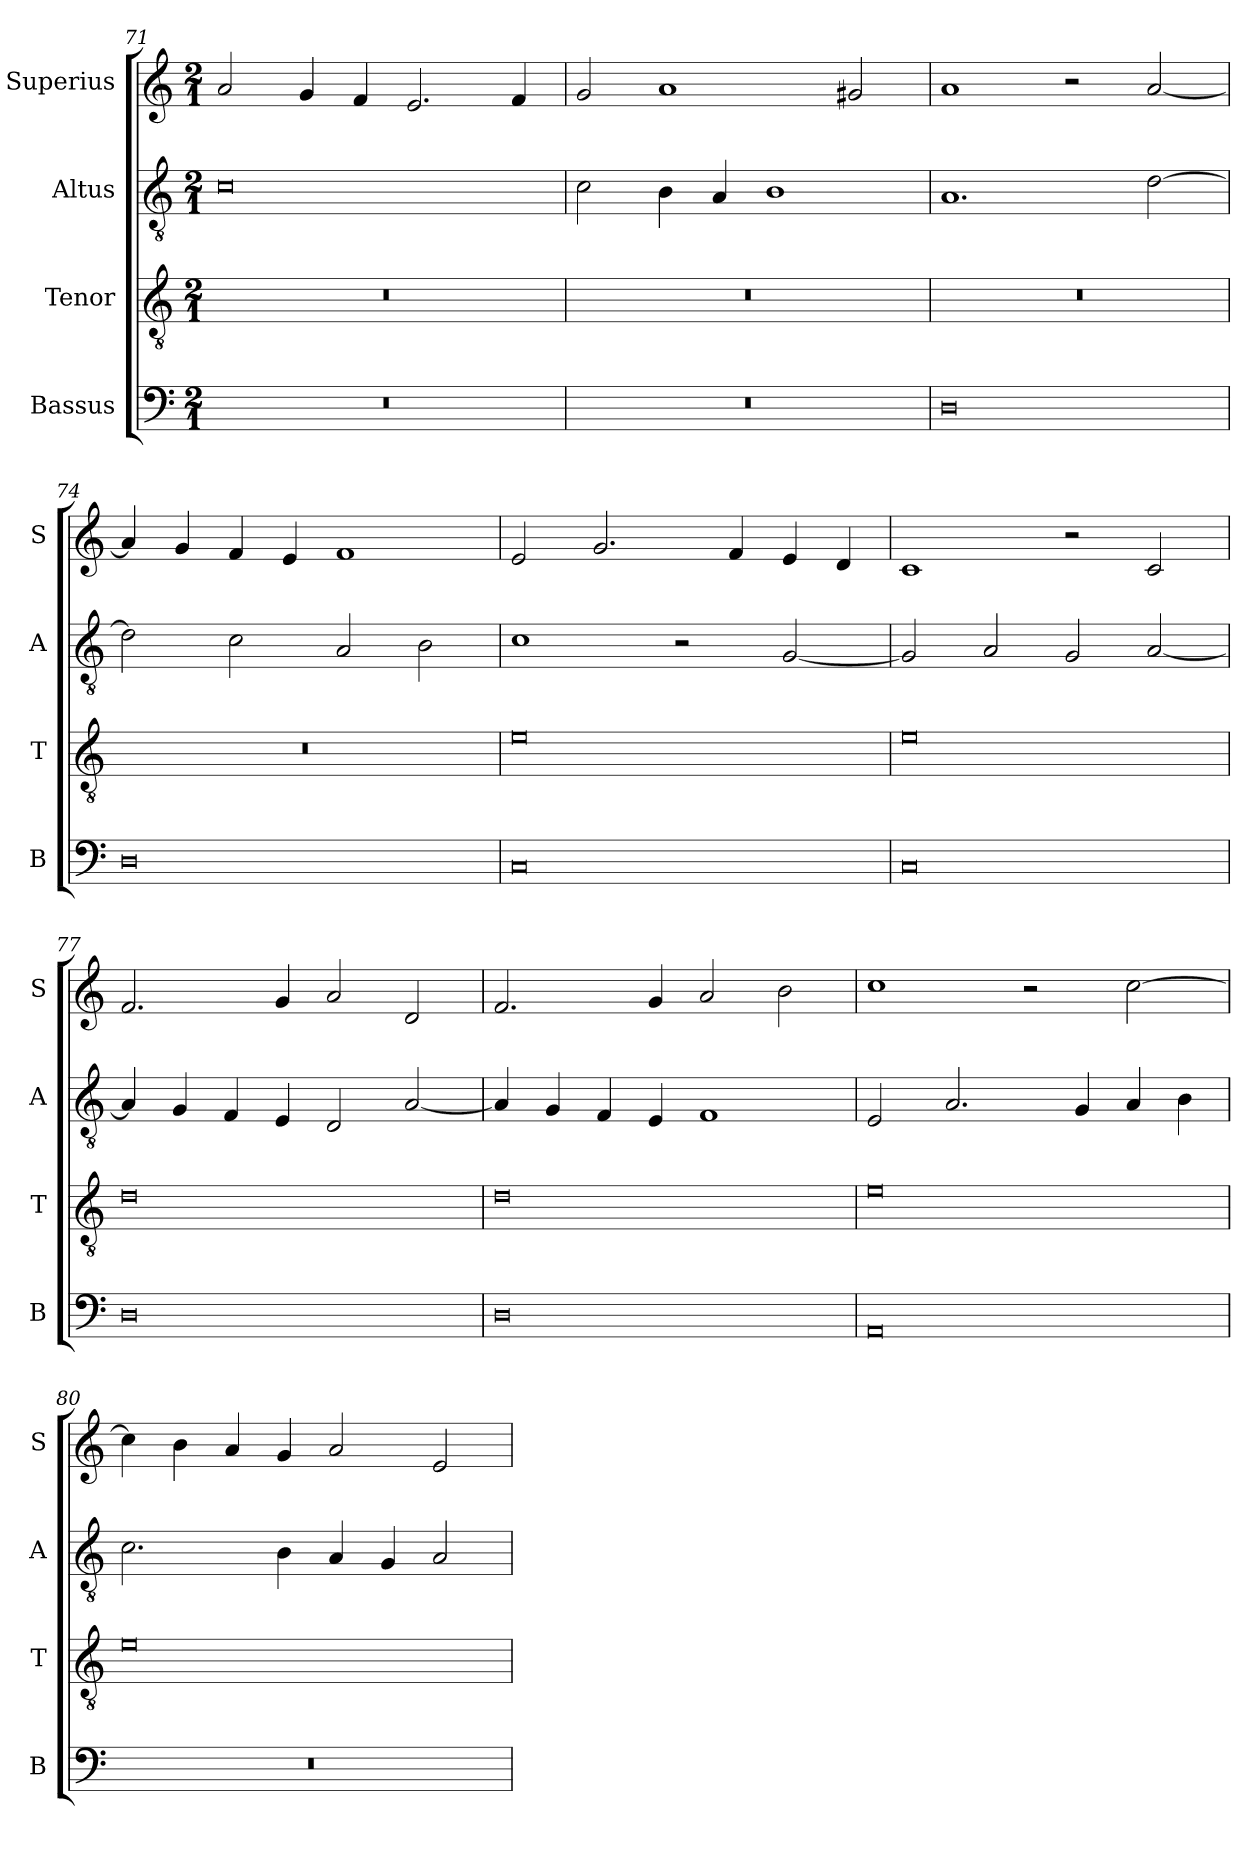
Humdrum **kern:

**kern	**kern	**kern	**kern
*part4	*part3	*part2	*part1
*staff4	*staff3	*staff2	*staff1
*I"Bassus	*I"Tenor	*I"Altus	*I"Superius
*I'B	*I'T	*I'A	*I'S
*clefF4	*clefGv2	*clefGv2	*clefG2
*k[]	*k[]	*k[]	*k[]
*M2/1	*M2/1	*M2/1	*M2/1
=71	=71	=71	=71
0r	0r	0c	2a
.	.	.	4g
.	.	.	4f
.	.	.	2.e
.	.	.	4f
=72	=72	=72	=72
0r	0r	2c	2g
.	.	4B	1a
.	.	4A	.
.	.	1B	.
.	.	.	2g#X
=73	=73	=73	=73
0D	0r	1.A	1a
.	.	.	2r
.	.	[2d	[2a
=74	=74	=74	=74
0D	0r	2d]	4a]
.	.	.	4g
.	.	2c	4f
.	.	.	4e
.	.	2A	1f
.	.	2B	.
=75	=75	=75	=75
0C	0e	1c	2e
.	.	.	2.g
.	.	2r	.
.	.	.	4f
.	.	[2G	4e
.	.	.	4d
=76	=76	=76	=76
0C	0e	2G]	1c
.	.	2A	.
.	.	2G	2r
.	.	[2A	2c
=77	=77	=77	=77
0D	0d	4A]	2.f
.	.	4G	.
.	.	4F	.
.	.	4E	4g
.	.	2D	2a
.	.	[2A	2d
=78	=78	=78	=78
0D	0d	4A]	2.f
.	.	4G	.
.	.	4F	.
.	.	4E	4g
.	.	1F	2a
.	.	.	2b
=79	=79	=79	=79
0AA	0e	2E	1cc
.	.	2.A	.
.	.	.	2r
.	.	4G	.
.	.	4A	[2cc
.	.	4B	.
=80	=80	=80	=80
0r	0e	2.c	4cc]
.	.	.	4b
.	.	.	4a
.	.	4B	4g
.	.	4A	2a
.	.	4G	.
.	.	2A	2e
=	=	=	=
*-	*-	*-	*-
